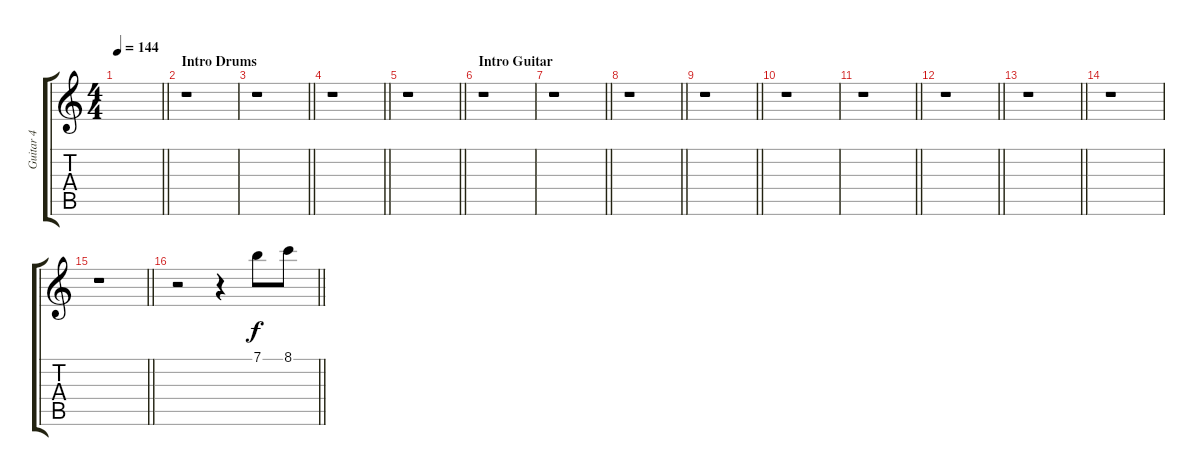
\track ("Guitar 4" "Guitar 4") {instrument distortionguitar}
\staff {score tabs}
\tuning (E4 B3 G3 D3 A2 E2) {hide}
\ts (4 4)
\tempo 144
\clef g2
\barLineRight lightlight
\ks c
|
\section ("" "Intro Drums")
r.1 |
\barLineRight lightlight
r.1 |
\barLineRight lightlight
r.1 |
\barLineRight lightlight
r.1 |
\section ("" "Intro Guitar")
r.1 |
\barLineRight lightlight
r.1 |
\barLineRight lightlight
r.1 |
\barLineRight lightlight
r.1 |
r.1 |
\barLineRight lightlight
r.1 |
\barLineRight lightlight
r.1 |
\barLineRight lightlight
r.1 |
r.1 |
\barLineRight lightlight
r.1 |
\barLineRight lightlight
r.2 r.4 7.1.8 8.1.8
